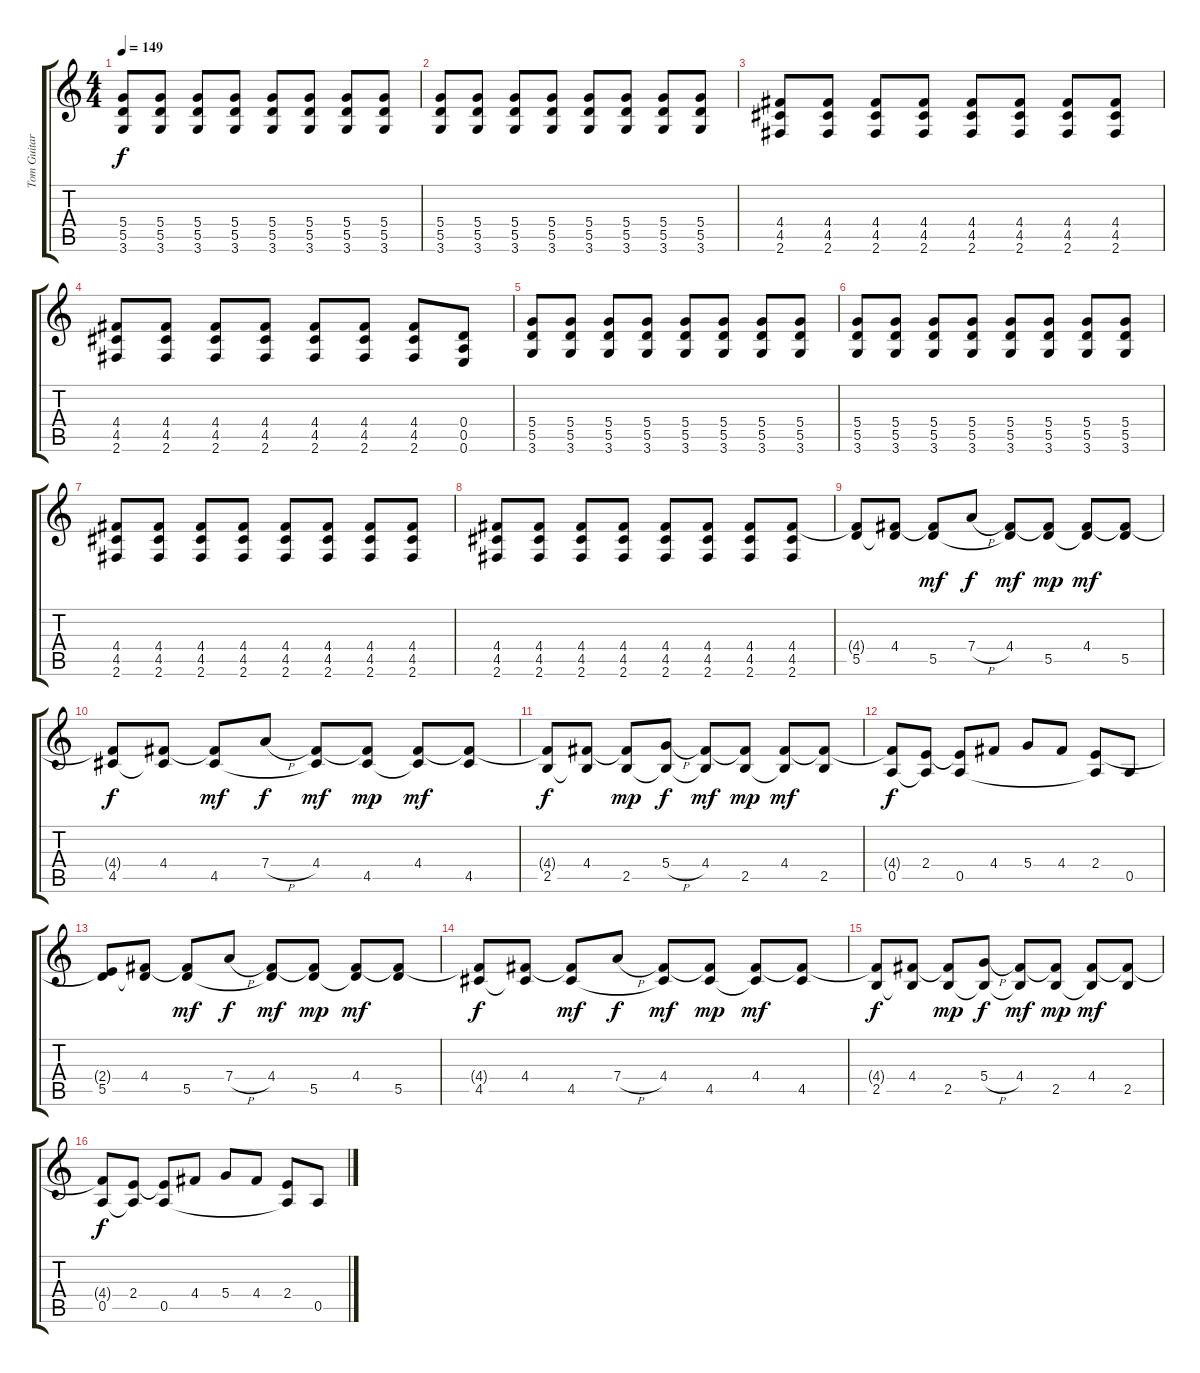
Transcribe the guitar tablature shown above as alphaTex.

\track ("Tom Guitar 1" "Tom Guitar") {instrument electricguitarclean}
\staff {score tabs}
\tuning (E4 B3 G3 D3 A2 E2) {hide}
\ts (4 4)
\tempo 149
\clef g2
\ks c
(5.4 5.5 3.6).8{dy f} (5.4 5.5 3.6).8 (5.4 5.5 3.6).8 (5.4 5.5 3.6).8 (5.4 5.5 3.6).8 (5.4 5.5 3.6).8 (5.4 5.5 3.6).8 (5.4 5.5 3.6).8 |
(5.4 5.5 3.6).8 (5.4 5.5 3.6).8 (5.4 5.5 3.6).8 (5.4 5.5 3.6).8 (5.4 5.5 3.6).8 (5.4 5.5 3.6).8 (5.4 5.5 3.6).8 (5.4 5.5 3.6).8 |
(4.4 4.5 2.6).8 (4.4 4.5 2.6).8 (4.4 4.5 2.6).8 (4.4 4.5 2.6).8 (4.4 4.5 2.6).8 (4.4 4.5 2.6).8 (4.4 4.5 2.6).8 (4.4 4.5 2.6).8 |
(4.4 4.5 2.6).8 (4.4 4.5 2.6).8 (4.4 4.5 2.6).8 (4.4 4.5 2.6).8 (4.4 4.5 2.6).8 (4.4 4.5 2.6).8 (4.4 4.5 2.6).8 (0.4 0.5 0.6).8 |
(5.4 5.5 3.6).8 (5.4 5.5 3.6).8 (5.4 5.5 3.6).8 (5.4 5.5 3.6).8 (5.4 5.5 3.6).8 (5.4 5.5 3.6).8 (5.4 5.5 3.6).8 (5.4 5.5 3.6).8 |
(5.4 5.5 3.6).8 (5.4 5.5 3.6).8 (5.4 5.5 3.6).8 (5.4 5.5 3.6).8 (5.4 5.5 3.6).8 (5.4 5.5 3.6).8 (5.4 5.5 3.6).8 (5.4 5.5 3.6).8 |
(4.4 4.5 2.6).8 (4.4 4.5 2.6).8 (4.4 4.5 2.6).8 (4.4 4.5 2.6).8 (4.4 4.5 2.6).8 (4.4 4.5 2.6).8 (4.4 4.5 2.6).8 (4.4 4.5 2.6).8 |
(4.4 4.5 2.6).8 (4.4 4.5 2.6).8 (4.4 4.5 2.6).8 (4.4 4.5 2.6).8 (4.4 4.5 2.6).8 (4.4 4.5 2.6).8 (4.4 4.5 2.6).8 (4.4 4.5 2.6).8 |
(4.4{t} 5.5).8{instrument electricguitarclean} (4.4 5.5{t}).8 (4.4{t} 5.5).8{dy mf} 7.4{h}.8{dy f} (4.4 5.5{t}).8{dy mf} (4.4{t} 5.5).8{dy mp} (4.4 5.5{t}).8{dy mf} (4.4{t} 5.5).8 |
(4.4{t} 4.5).8{dy f} (4.4 4.5{t}).8 (4.4{t} 4.5).8{dy mf} 7.4{h}.8{dy f} (4.4 4.5{t}).8{dy mf} (4.4{t} 4.5).8{dy mp} (4.4 4.5{t}).8{dy mf} (4.4{t} 4.5).8 |
(4.4{t} 2.5).8{dy f} (4.4 2.5{t}).8 (4.4{t} 2.5).8{dy mp} (5.4{h} 2.5{t}).8{dy f} (4.4 2.5{t}).8{dy mf} (4.4{t} 2.5).8{dy mp} (4.4 2.5{t}).8{dy mf} (4.4{t} 2.5).8 |
(4.4{t} 0.5).8{dy f} (2.4 0.5{t}).8 (2.4{t} 0.5).8 4.4.8 5.4.8 4.4.8 (2.4 0.5{t}).8 0.5.8 |
(2.4{t} 5.5).8 (4.4 5.5{t}).8 (4.4{t} 5.5).8{dy mf} 7.4{h}.8{dy f} (4.4 5.5{t}).8{dy mf} (4.4{t} 5.5).8{dy mp} (4.4 5.5{t}).8{dy mf} (4.4{t} 5.5).8 |
(4.4{t} 4.5).8{dy f} (4.4 4.5{t}).8 (4.4{t} 4.5).8{dy mf} 7.4{h}.8{dy f} (4.4 4.5{t}).8{dy mf} (4.4{t} 4.5).8{dy mp} (4.4 4.5{t}).8{dy mf} (4.4{t} 4.5).8 |
(4.4{t} 2.5).8{dy f} (4.4 2.5{t}).8 (4.4{t} 2.5).8{dy mp} (5.4{h} 2.5{t}).8{dy f} (4.4 2.5{t}).8{dy mf} (4.4{t} 2.5).8{dy mp} (4.4 2.5{t}).8{dy mf} (4.4{t} 2.5).8 |
(4.4{t} 0.5).8{dy f} (2.4 0.5{t}).8 (2.4{t} 0.5).8 4.4.8 5.4.8 4.4.8 (2.4 0.5{t}).8 0.5.8
